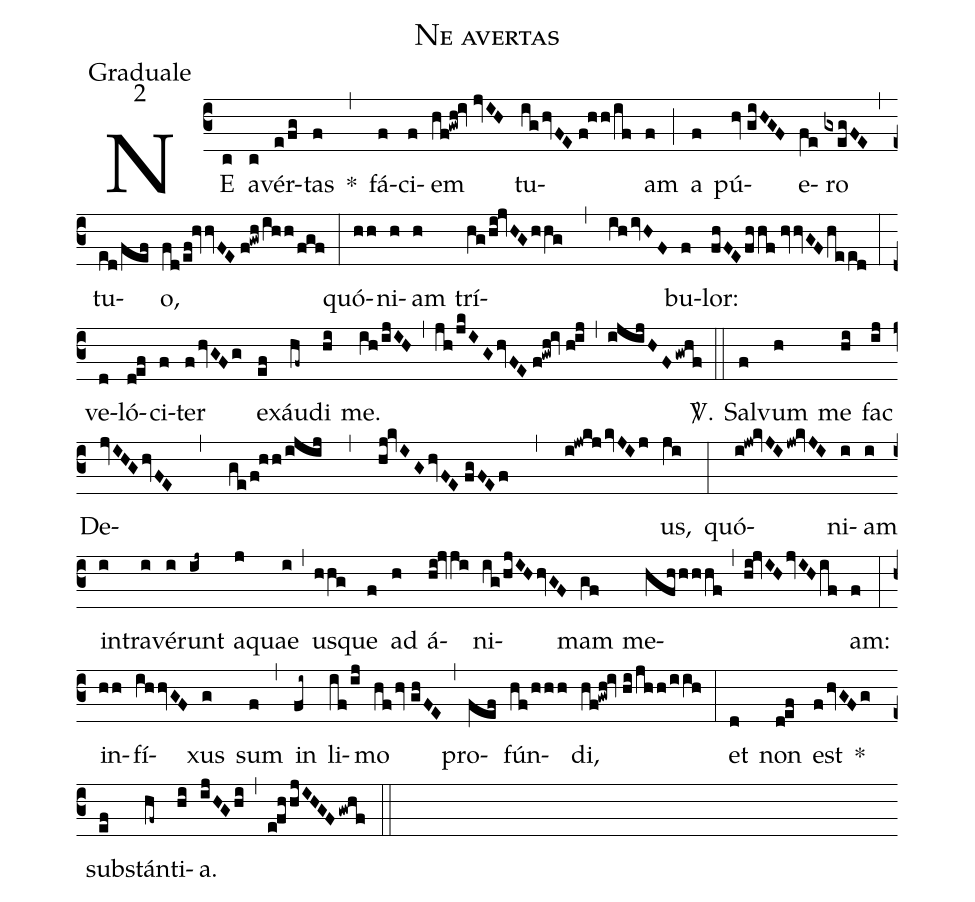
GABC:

name:Ne avertas;
office-part:Graduale;
mode:2;
%%
(c3) NE(c) a(c)vér(e/fg)tas(f) *(,) fá(f)ci(f)em(hf!gwh!iv///jvIH) tu(ig/hvFE//f!hh/if)am(f) (;) a(f) pú(hv//giHGF)e(fe)ro(gxegFE) (,) tu(ed/fef)o,(fd/ef!hvvFE//f!gwh/ihh/fgf) (:) quó(hh)ni(h)am(h) trí(hg/hi!jvHG/hhg , ih/ivHF)bu(f)lor:(fhFE/fhhf//hvvGF/heed) (:) ve(d)ló(d!ef)ci(f)ter(fhvGFg) ex(ef)áu(hf~)di(hi) me.(ih/ijIH) (,) (jh/jkIGhvFE//f!gwh!iv//h!ij) (,) (ijijHFgwhf) <sp>V/</sp>.(::) Sal(f)vum(h) me(hi) fac(ij) De(jvIHGhvFE , ge/f!hh/ijij , hj!kvIGhvFE//fgFEf , i!jwkjkvJIj)us,(ji) (:) quó(i!jw!kvJIjw!kvJI)ni(i)am(i) in(i)tra(i)vé(i)runt(ij~) a(j)quae(i) (,) us(hhg)que(f) ad(h) á(hi!jvji)ni(ig/hjIHhvGF)mam(gf) me(hfhhhhf,hi!jvIHjvIHif)am:(f) (:) in(hh)fí(ihhvGF)xus(g) sum(f) (,) in(fi~) li(if/ij)mo(hf/hv//ghFE) (,) pro(fef)fún(hf/hhh)di,(hf!gwh!iv//hi/jhh/iih) (:) et(d) non(d!ef) est(fhvGFg) *() sub(ef)stán(hf~)ti(hi)a.(ijHGhi) (,) (e!fhhjIHGFgwhf) (::)
